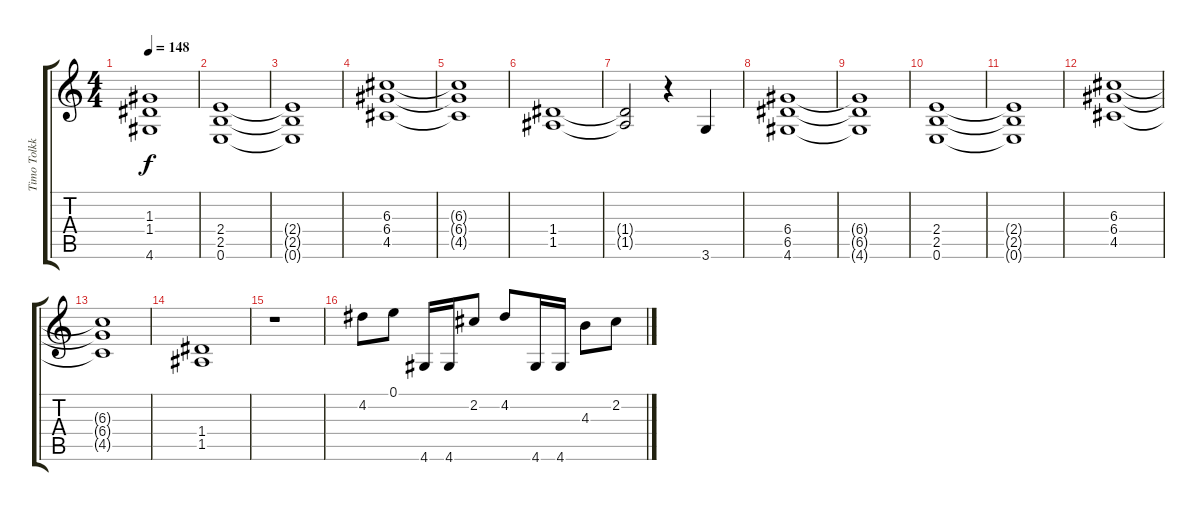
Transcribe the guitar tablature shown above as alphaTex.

\track ("Timo Tolkki" "Timo Tolkk") {instrument distortionguitar}
\staff {score tabs}
\tuning (E4 B3 G3 D3 A2 E2) {hide}
\ts (4 4)
\tempo 148
\clef g2
\ks c
(1.3{t} 1.4{t} 4.6{t}).1{dy f} |
(2.4 2.5 0.6).1 |
(2.4{t} 2.5{t} 0.6{t}).1 |
(6.3 6.4 4.5).1 |
(6.3{t} 6.4{t} 4.5{t}).1 |
(1.4 1.5).1 |
(1.4{t} 1.5{t}).2 r.4 3.6.4 |
(6.4 6.5 4.6).1 |
(6.4{t} 6.5{t} 4.6{t}).1 |
(2.4 2.5 0.6).1 |
(2.4{t} 2.5{t} 0.6{t}).1 |
(6.3 6.4 4.5).1 |
(6.3{t} 6.4{t} 4.5{t}).1 |
(1.4 1.5).1 |
r.1 |
4.2.8 0.1.8 4.6.16 4.6.16 2.2.8 4.2.8 4.6.16 4.6.16 4.3.8 2.2.8
